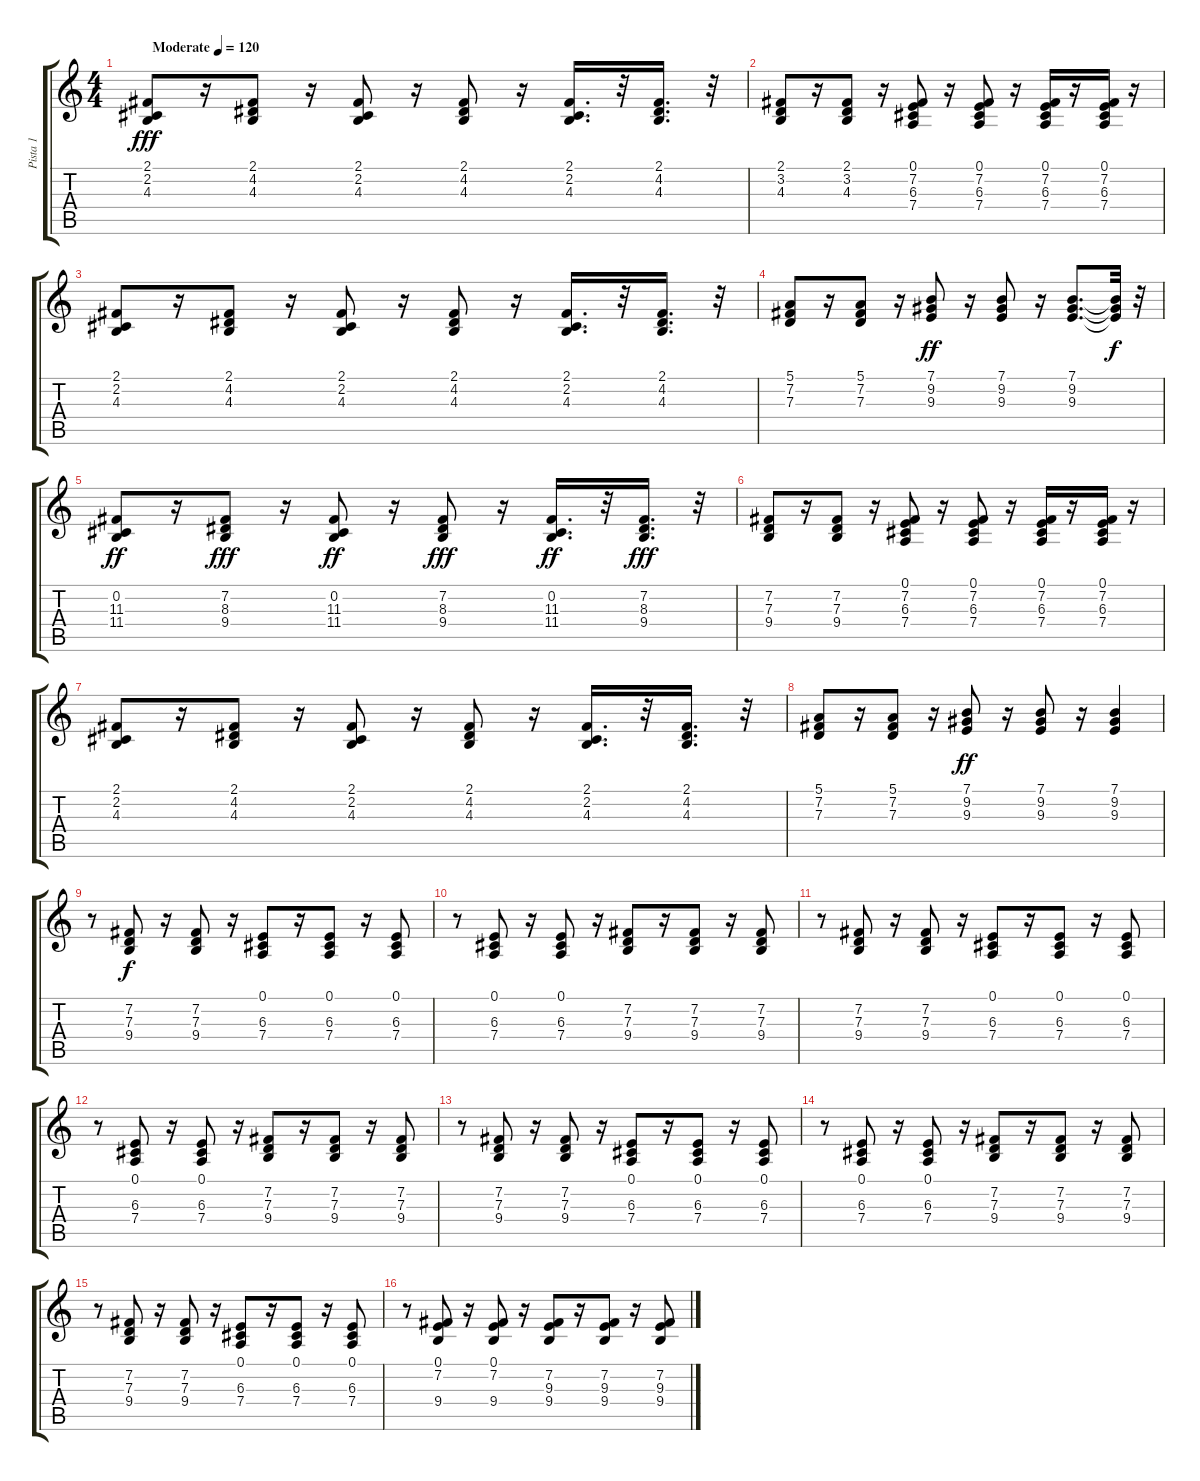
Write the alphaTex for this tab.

\track ("Pista 1" "Pista 1") {instrument synthbrass1}
\staff {score tabs}
\tuning (E4 B3 G3 D3 A2 E2) {hide}
\ts (4 4)
\tempo (120 "Moderate")
\clef g2
\ks c
(2.1 2.2 4.3).8{dy fff instrument synthbrass1} r.16 (2.1 4.2 4.3).8 r.16 (2.1 2.2 4.3).8 r.16 (2.1 4.2 4.3).8 r.16 (2.1 2.2 4.3).16{d} r.32 (2.1 4.2 4.3).16{d} r.32 |
(2.1 3.2 4.3).8 r.16 (2.1 3.2 4.3).8 r.16 (0.1 7.2 6.3 7.4).8 r.16 (0.1 7.2 6.3 7.4).8 r.16 (0.1 7.2 6.3 7.4).16 r.16 (0.1 7.2 6.3 7.4).16 r.16 |
(2.1 2.2 4.3).8 r.16 (2.1 4.2 4.3).8 r.16 (2.1 2.2 4.3).8 r.16 (2.1 4.2 4.3).8 r.16 (2.1 2.2 4.3).16{d} r.32 (2.1 4.2 4.3).16{d} r.32 |
(5.1 7.2 7.3).8 r.16 (5.1 7.2 7.3).8 r.16 (7.1 9.2 9.3).8{dy ff} r.16 (7.1 9.2 9.3).8 r.16 (7.1 9.2 9.3).8{d} (7.1{t} 9.2{t} 9.3{t}).32{dy f} r.32 |
(0.2 11.3 11.4).8{dy ff} r.16 (7.2 8.3 9.4).8{dy fff} r.16 (0.2 11.3 11.4).8{dy ff} r.16 (7.2 8.3 9.4).8{dy fff} r.16 (0.2 11.3 11.4).16{d dy ff} r.32 (7.2 8.3 9.4).16{d dy fff} r.32 |
(7.2 7.3 9.4).8 r.16 (7.2 7.3 9.4).8 r.16 (0.1 7.2 6.3 7.4).8 r.16 (0.1 7.2 6.3 7.4).8 r.16 (0.1 7.2 6.3 7.4).16 r.16 (0.1 7.2 6.3 7.4).16 r.16 |
(2.1 2.2 4.3).8 r.16 (2.1 4.2 4.3).8 r.16 (2.1 2.2 4.3).8 r.16 (2.1 4.2 4.3).8 r.16 (2.1 2.2 4.3).16{d} r.32 (2.1 4.2 4.3).16{d} r.32 |
(5.1 7.2 7.3).8 r.16 (5.1 7.2 7.3).8 r.16 (7.1 9.2 9.3).8{dy ff} r.16 (7.1 9.2 9.3).8 r.16 (7.1 9.2 9.3).4 |
r.8 (7.2 7.3 9.4).8{dy f} r.16 (7.2 7.3 9.4).8 r.16 (0.1 6.3 7.4).8 r.16 (0.1 6.3 7.4).8 r.16 (0.1 6.3 7.4).8 |
r.8 (0.1 6.3 7.4).8 r.16 (0.1 6.3 7.4).8 r.16 (7.2 7.3 9.4).8 r.16 (7.2 7.3 9.4).8 r.16 (7.2 7.3 9.4).8 |
r.8 (7.2 7.3 9.4).8 r.16 (7.2 7.3 9.4).8 r.16 (0.1 6.3 7.4).8 r.16 (0.1 6.3 7.4).8 r.16 (0.1 6.3 7.4).8 |
r.8 (0.1 6.3 7.4).8 r.16 (0.1 6.3 7.4).8 r.16 (7.2 7.3 9.4).8 r.16 (7.2 7.3 9.4).8 r.16 (7.2 7.3 9.4).8 |
r.8 (7.2 7.3 9.4).8 r.16 (7.2 7.3 9.4).8 r.16 (0.1 6.3 7.4).8 r.16 (0.1 6.3 7.4).8 r.16 (0.1 6.3 7.4).8 |
r.8 (0.1 6.3 7.4).8 r.16 (0.1 6.3 7.4).8 r.16 (7.2 7.3 9.4).8 r.16 (7.2 7.3 9.4).8 r.16 (7.2 7.3 9.4).8 |
r.8 (7.2 7.3 9.4).8 r.16 (7.2 7.3 9.4).8 r.16 (0.1 6.3 7.4).8 r.16 (0.1 6.3 7.4).8 r.16 (0.1 6.3 7.4).8 |
r.8 (0.1 7.2 9.4).8 r.16 (0.1 7.2 9.4).8 r.16 (7.2 9.3 9.4).8 r.16 (7.2 9.3 9.4).8 r.16 (7.2 9.3 9.4).8
